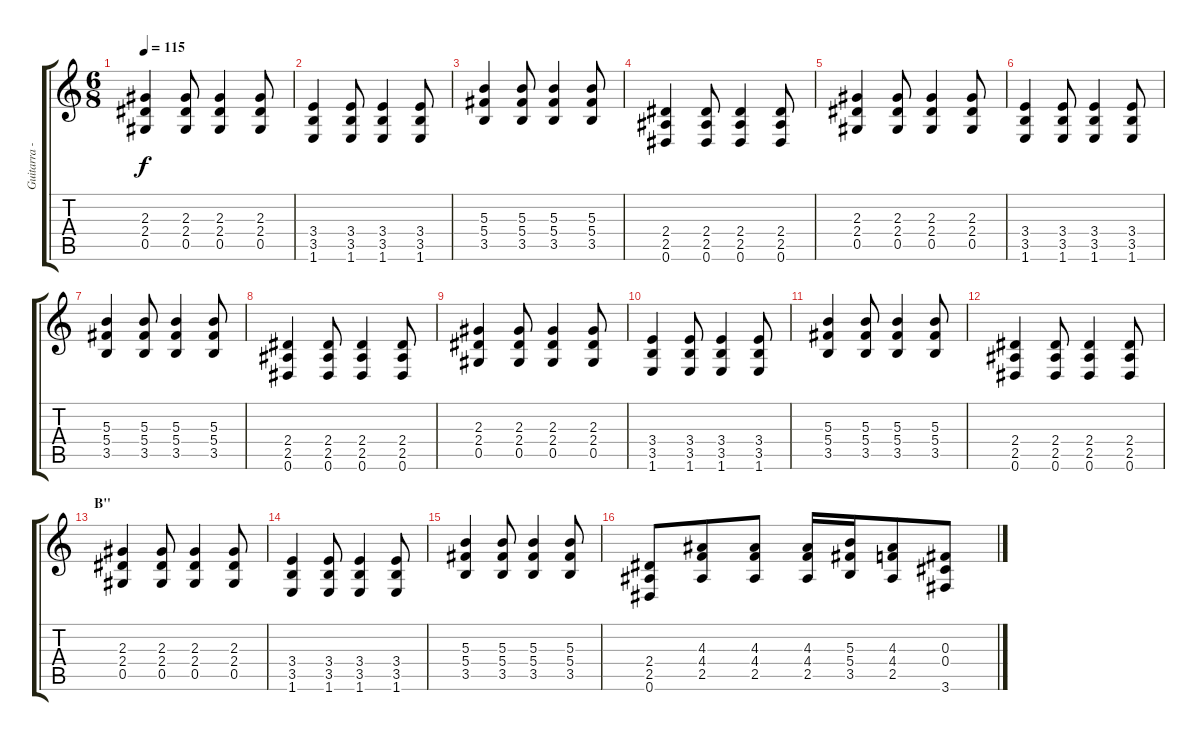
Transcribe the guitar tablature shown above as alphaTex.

\track ("Guitarra - Daron Malakian" "Guitarra -") {instrument electricguitarclean}
\staff {score tabs}
\tuning (Eb4 Bb3 Gb3 Db3 Ab2 Eb2) {hide}
\ts (6 8)
\tempo 115
\clef g2
\ks c
(2.3 2.4 0.5).4{dy f} (2.3 2.4 0.5).8 (2.3 2.4 0.5).4 (2.3 2.4 0.5).8 |
(3.4 3.5 1.6).4 (3.4 3.5 1.6).8 (3.4 3.5 1.6).4 (3.4 3.5 1.6).8 |
(5.3 5.4 3.5).4 (5.3 5.4 3.5).8 (5.3 5.4 3.5).4 (5.3 5.4 3.5).8 |
(2.4 2.5 0.6).4 (2.4 2.5 0.6).8 (2.4 2.5 0.6).4 (2.4 2.5 0.6).8 |
(2.3 2.4 0.5).4 (2.3 2.4 0.5).8 (2.3 2.4 0.5).4 (2.3 2.4 0.5).8 |
(3.4 3.5 1.6).4 (3.4 3.5 1.6).8 (3.4 3.5 1.6).4 (3.4 3.5 1.6).8 |
(5.3 5.4 3.5).4 (5.3 5.4 3.5).8 (5.3 5.4 3.5).4 (5.3 5.4 3.5).8 |
(2.4 2.5 0.6).4 (2.4 2.5 0.6).8 (2.4 2.5 0.6).4 (2.4 2.5 0.6).8 |
(2.3 2.4 0.5).4 (2.3 2.4 0.5).8 (2.3 2.4 0.5).4 (2.3 2.4 0.5).8 |
(3.4 3.5 1.6).4 (3.4 3.5 1.6).8 (3.4 3.5 1.6).4 (3.4 3.5 1.6).8 |
(5.3 5.4 3.5).4 (5.3 5.4 3.5).8 (5.3 5.4 3.5).4 (5.3 5.4 3.5).8 |
(2.4 2.5 0.6).4 (2.4 2.5 0.6).8 (2.4 2.5 0.6).4 (2.4 2.5 0.6).8 |
\section ("" "B''")
(2.3 2.4 0.5).4{volume 11} (2.3 2.4 0.5).8 (2.3 2.4 0.5).4 (2.3 2.4 0.5).8 |
(3.4 3.5 1.6).4 (3.4 3.5 1.6).8 (3.4 3.5 1.6).4 (3.4 3.5 1.6).8 |
(5.3 5.4 3.5).4 (5.3 5.4 3.5).8 (5.3 5.4 3.5).4 (5.3 5.4 3.5).8 |
(2.4 2.5 0.6).8 (4.3 4.4 2.5).8 (4.3 4.4 2.5).8 (4.3 4.4 2.5).16 (5.3 5.4 3.5).16 (4.3 4.4 2.5).8 (0.3 0.4 3.6).8
